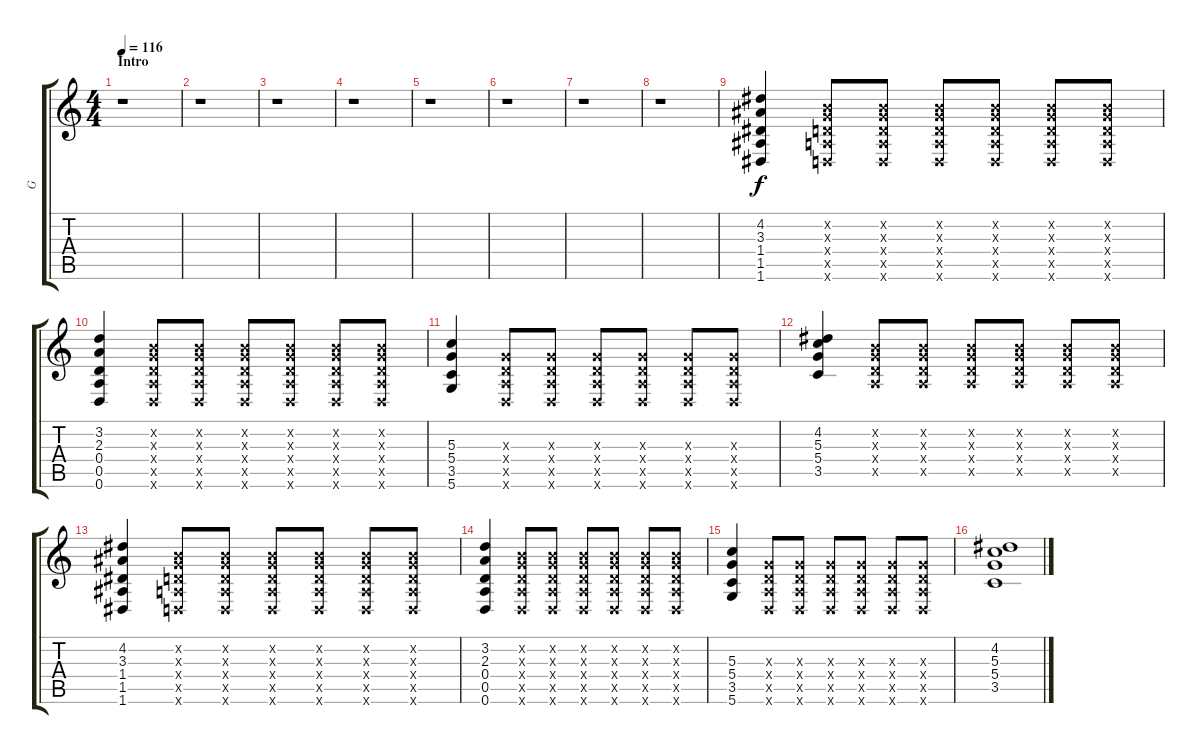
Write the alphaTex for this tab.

\track ("G" "G") {instrument distortionguitar}
\staff {score tabs}
\tuning (E4 B3 G3 D3 A2 D2) {hide}
\ts (4 4)
\section ("" "Intro")
\tempo 116
\clef g2
\ks c
r.1{dy f instrument distortionguitar} |
r.1 |
r.1 |
r.1 |
r.1 |
r.1 |
r.1 |
r.1 |
(4.2 3.3 1.4 1.5 1.6).4 (0.2{x} 0.3{x} 0.4{x} 0.5{x} 0.6{x}).8 (0.2{x} 0.3{x} 0.4{x} 0.5{x} 0.6{x}).8 (0.2{x} 0.3{x} 0.4{x} 0.5{x} 0.6{x}).8 (0.2{x} 0.3{x} 0.4{x} 0.5{x} 0.6{x}).8 (0.2{x} 0.3{x} 0.4{x} 0.5{x} 0.6{x}).8 (0.2{x} 0.3{x} 0.4{x} 0.5{x} 0.6{x}).8 |
(3.2 2.3 0.4 0.5 0.6).4 (0.2{x} 0.3{x} 0.4{x} 0.5{x} 0.6{x}).8 (0.2{x} 0.3{x} 0.4{x} 0.5{x} 0.6{x}).8 (0.2{x} 0.3{x} 0.4{x} 0.5{x} 0.6{x}).8 (0.2{x} 0.3{x} 0.4{x} 0.5{x} 0.6{x}).8 (0.2{x} 0.3{x} 0.4{x} 0.5{x} 0.6{x}).8 (0.2{x} 0.3{x} 0.4{x} 0.5{x} 0.6{x}).8 |
(5.3 5.4 3.5 5.6).4 (0.3{x} 0.4{x} 0.5{x} 0.6{x}).8 (0.3{x} 0.4{x} 0.5{x} 0.6{x}).8 (0.3{x} 0.4{x} 0.5{x} 0.6{x}).8 (0.3{x} 0.4{x} 0.5{x} 0.6{x}).8 (0.3{x} 0.4{x} 0.5{x} 0.6{x}).8 (0.3{x} 0.4{x} 0.5{x} 0.6{x}).8 |
(4.2 5.3 5.4 3.5).4 (0.2{x} 0.3{x} 0.4{x} 0.5{x}).8 (0.2{x} 0.3{x} 0.4{x} 0.5{x}).8 (0.2{x} 0.3{x} 0.4{x} 0.5{x}).8 (0.2{x} 0.3{x} 0.4{x} 0.5{x}).8 (0.2{x} 0.3{x} 0.4{x} 0.5{x}).8 (0.2{x} 0.3{x} 0.4{x} 0.5{x}).8 |
(4.2 3.3 1.4 1.5 1.6).4 (0.2{x} 0.3{x} 0.4{x} 0.5{x} 0.6{x}).8 (0.2{x} 0.3{x} 0.4{x} 0.5{x} 0.6{x}).8 (0.2{x} 0.3{x} 0.4{x} 0.5{x} 0.6{x}).8 (0.2{x} 0.3{x} 0.4{x} 0.5{x} 0.6{x}).8 (0.2{x} 0.3{x} 0.4{x} 0.5{x} 0.6{x}).8 (0.2{x} 0.3{x} 0.4{x} 0.5{x} 0.6{x}).8 |
(3.2 2.3 0.4 0.5 0.6).4 (0.2{x} 0.3{x} 0.4{x} 0.5{x} 0.6{x}).8 (0.2{x} 0.3{x} 0.4{x} 0.5{x} 0.6{x}).8 (0.2{x} 0.3{x} 0.4{x} 0.5{x} 0.6{x}).8 (0.2{x} 0.3{x} 0.4{x} 0.5{x} 0.6{x}).8 (0.2{x} 0.3{x} 0.4{x} 0.5{x} 0.6{x}).8 (0.2{x} 0.3{x} 0.4{x} 0.5{x} 0.6{x}).8 |
(5.3 5.4 3.5 5.6).4 (0.3{x} 0.4{x} 0.5{x} 0.6{x}).8 (0.3{x} 0.4{x} 0.5{x} 0.6{x}).8 (0.3{x} 0.4{x} 0.5{x} 0.6{x}).8 (0.3{x} 0.4{x} 0.5{x} 0.6{x}).8 (0.3{x} 0.4{x} 0.5{x} 0.6{x}).8 (0.3{x} 0.4{x} 0.5{x} 0.6{x}).8 |
(4.2 5.3 5.4 3.5).1
